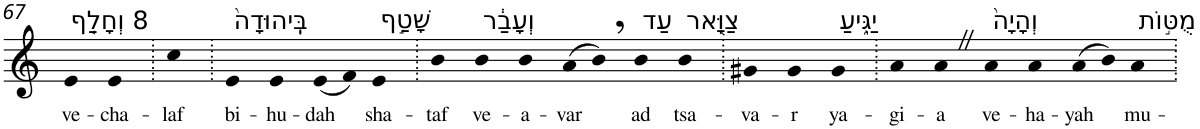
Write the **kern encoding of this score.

**kern	**text
*part1	*part1
*staff1	*staff1
*I"Piano	*
*I'Pno	*
!!LO:PB:g=z
*clefG2	*
*k[]	*
=67	=67
!LO:TX:a:t=8 וְחָלַ֤ף	!
!	!LO:LY:b
4e	ve-
!	!LO:LY:b
4e	-cha-
=68.	=68.
!	!LO:LY:b
4cc	-laf
=69.	=69.
!LO:TX:a:t=בִּֽיהוּדָה֙	!
!	!LO:LY:b
4e	bi-
!	!LO:LY:b
4e	-hu-
!	!LO:LY:b
(8e	-dah
8f)	.
!LO:TX:a:t=שָׁטַ֣ף	!
!	!LO:LY:b
4e	sha-
=70.	=70.
!	!LO:LY:b
4b	-taf
!LO:TX:a:t=וְעָבַ֔ר	!
!	!LO:LY:b
4b	ve-
!	!LO:LY:b
4b	-a-
!	!LO:LY:b
(8a	-var
8b,)	.
!LO:TX:a:t=עַד	!
!	!LO:LY:b
4b	ad
!LO:TX:a:t=צַוָּ֖אר	!
!	!LO:LY:b
4b	tsa-
=71.	=71.
!	!LO:LY:b
4g#X	-va-
!	!LO:LY:b
4g#	-r
!LO:TX:a:t=יַגִּ֑יעַ	!
!	!LO:LY:b
4g#	ya-
=72.	=72.
!	!LO:LY:b
4a	-gi-
!	!LO:LY:b
4aZ	-a
!LO:TX:a:t=וְהָיָה֙	!
!	!LO:LY:b
4a	ve-
!	!LO:LY:b
4a	-ha-
!	!LO:LY:b
(8a	-yah
8b)	.
!LO:TX:a:t=מֻטּ֣וֹת	!
!	!LO:LY:b
4a	mu-
=.	=.
*-	*-
